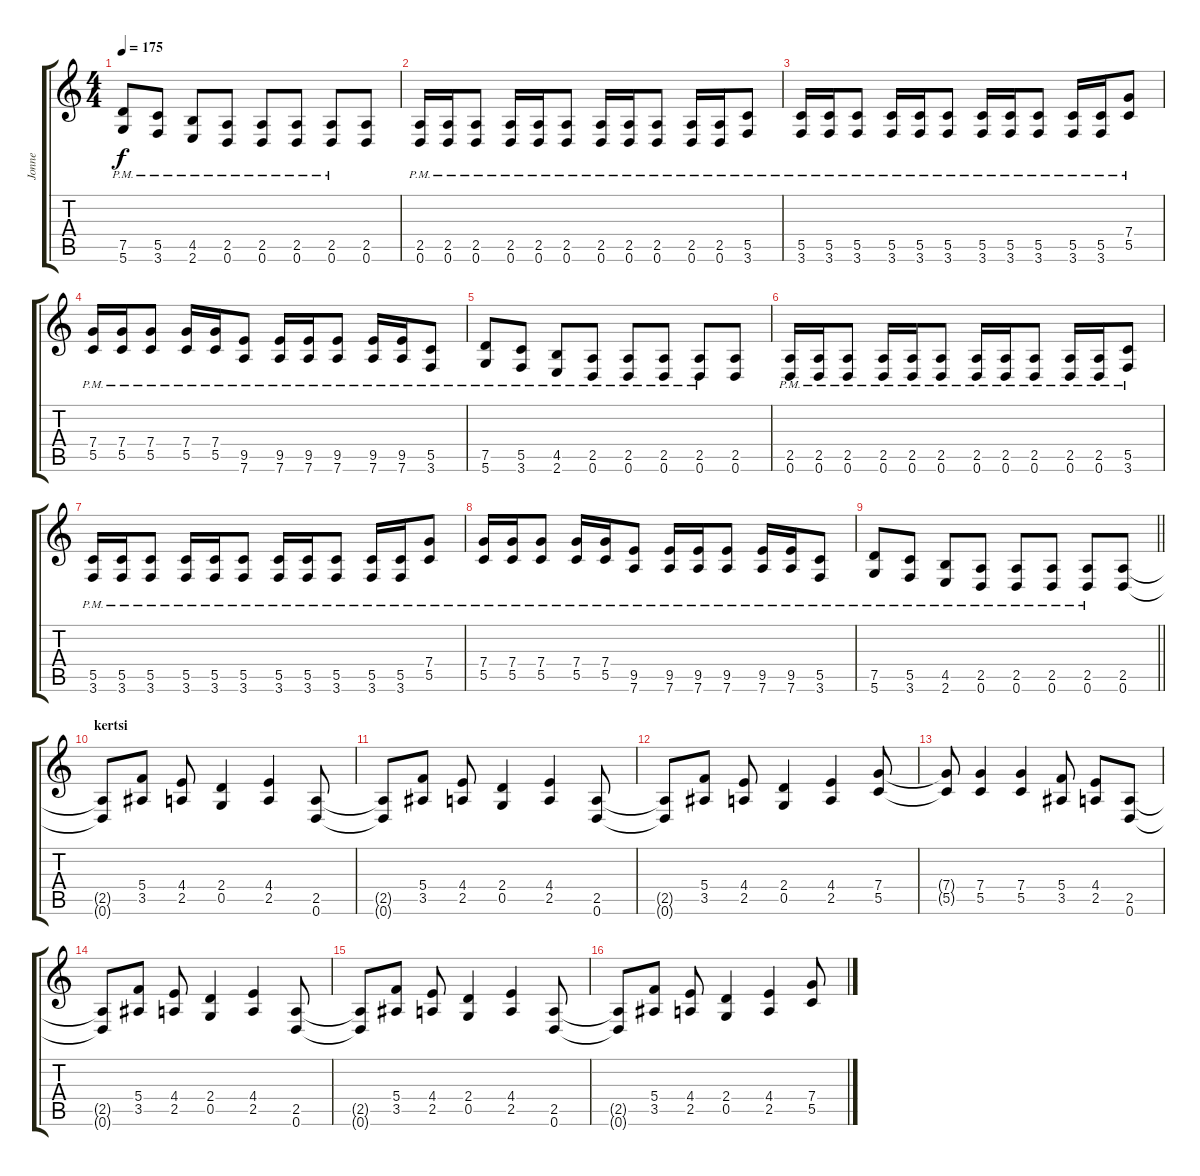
\track ("Jonne" "Jonne") {instrument distortionguitar}
\staff {score tabs}
\tuning (D4 A3 F3 C3 G2 D2) {hide}
\ts (4 4)
\tempo 175
\clef g2
\ks c
(7.5{pm} 5.6).8{dy f} (5.5{pm} 3.6).8 (4.5{pm} 2.6).8 (2.5{pm} 0.6).8 (2.5{pm} 0.6).8 (2.5{pm} 0.6).8 (2.5{pm} 0.6).8 (2.5 0.6).8 |
(2.5{pm} 0.6).16 (2.5{pm} 0.6).16 (2.5{pm} 0.6).8 (2.5{pm} 0.6).16 (2.5{pm} 0.6).16 (2.5{pm} 0.6).8 (2.5{pm} 0.6).16 (2.5{pm} 0.6).16 (2.5{pm} 0.6).8 (2.5{pm} 0.6).16 (2.5{pm} 0.6).16 (5.5{pm} 3.6).8 |
(5.5{pm} 3.6).16 (5.5{pm} 3.6).16 (5.5{pm} 3.6).8 (5.5{pm} 3.6).16 (5.5{pm} 3.6).16 (5.5{pm} 3.6).8 (5.5{pm} 3.6).16 (5.5{pm} 3.6).16 (5.5{pm} 3.6).8 (5.5{pm} 3.6).16 (5.5{pm} 3.6).16 (7.4{pm} 5.5).8 |
(7.4{pm} 5.5).16 (7.4{pm} 5.5).16 (7.4{pm} 5.5).8 (7.4{pm} 5.5).16 (7.4{pm} 5.5).16 (9.5{pm} 7.6).8 (9.5{pm} 7.6).16 (9.5{pm} 7.6).16 (9.5{pm} 7.6).8 (9.5{pm} 7.6).16 (9.5{pm} 7.6).16 (5.5{pm} 3.6).8 |
(7.5{pm} 5.6).8 (5.5{pm} 3.6).8 (4.5{pm} 2.6).8 (2.5{pm} 0.6).8 (2.5{pm} 0.6).8 (2.5{pm} 0.6).8 (2.5{pm} 0.6).8 (2.5 0.6).8 |
(2.5{pm} 0.6).16 (2.5{pm} 0.6).16 (2.5{pm} 0.6).8 (2.5{pm} 0.6).16 (2.5{pm} 0.6).16 (2.5{pm} 0.6).8 (2.5{pm} 0.6).16 (2.5{pm} 0.6).16 (2.5{pm} 0.6).8 (2.5{pm} 0.6).16 (2.5{pm} 0.6).16 (5.5{pm} 3.6).8 |
(5.5{pm} 3.6).16 (5.5{pm} 3.6).16 (5.5{pm} 3.6).8 (5.5{pm} 3.6).16 (5.5{pm} 3.6).16 (5.5{pm} 3.6).8 (5.5{pm} 3.6).16 (5.5{pm} 3.6).16 (5.5{pm} 3.6).8 (5.5{pm} 3.6).16 (5.5{pm} 3.6).16 (7.4{pm} 5.5).8 |
(7.4{pm} 5.5).16 (7.4{pm} 5.5).16 (7.4{pm} 5.5).8 (7.4{pm} 5.5).16 (7.4{pm} 5.5).16 (9.5{pm} 7.6).8 (9.5{pm} 7.6).16 (9.5{pm} 7.6).16 (9.5{pm} 7.6).8 (9.5{pm} 7.6).16 (9.5{pm} 7.6).16 (5.5{pm} 3.6).8 |
\barLineRight lightlight
(7.5{pm} 5.6).8 (5.5{pm} 3.6).8 (4.5{pm} 2.6).8 (2.5{pm} 0.6).8 (2.5{pm} 0.6).8 (2.5{pm} 0.6).8 (2.5{pm} 0.6).8 (2.5 0.6).8 |
\section ("" "kertsi")
(2.5{t} 0.6{t}).8 (5.4 3.5).8 (4.4 2.5).8 (2.4 0.5).4 (4.4 2.5).4 (2.5 0.6).8 |
(2.5{t} 0.6{t}).8 (5.4 3.5).8 (4.4 2.5).8 (2.4 0.5).4 (4.4 2.5).4 (2.5 0.6).8 |
(2.5{t} 0.6{t}).8 (5.4 3.5).8 (4.4 2.5).8 (2.4 0.5).4 (4.4 2.5).4 (7.4 5.5).8 |
(7.4{t} 5.5{t}).8 (7.4 5.5).4 (7.4 5.5).4 (5.4 3.5).8 (4.4 2.5).8 (2.5 0.6).8 |
(2.5{t} 0.6{t}).8 (5.4 3.5).8 (4.4 2.5).8 (2.4 0.5).4 (4.4 2.5).4 (2.5 0.6).8 |
(2.5{t} 0.6{t}).8 (5.4 3.5).8 (4.4 2.5).8 (2.4 0.5).4 (4.4 2.5).4 (2.5 0.6).8 |
(2.5{t} 0.6{t}).8 (5.4 3.5).8 (4.4 2.5).8 (2.4 0.5).4 (4.4 2.5).4 (7.4 5.5).8
